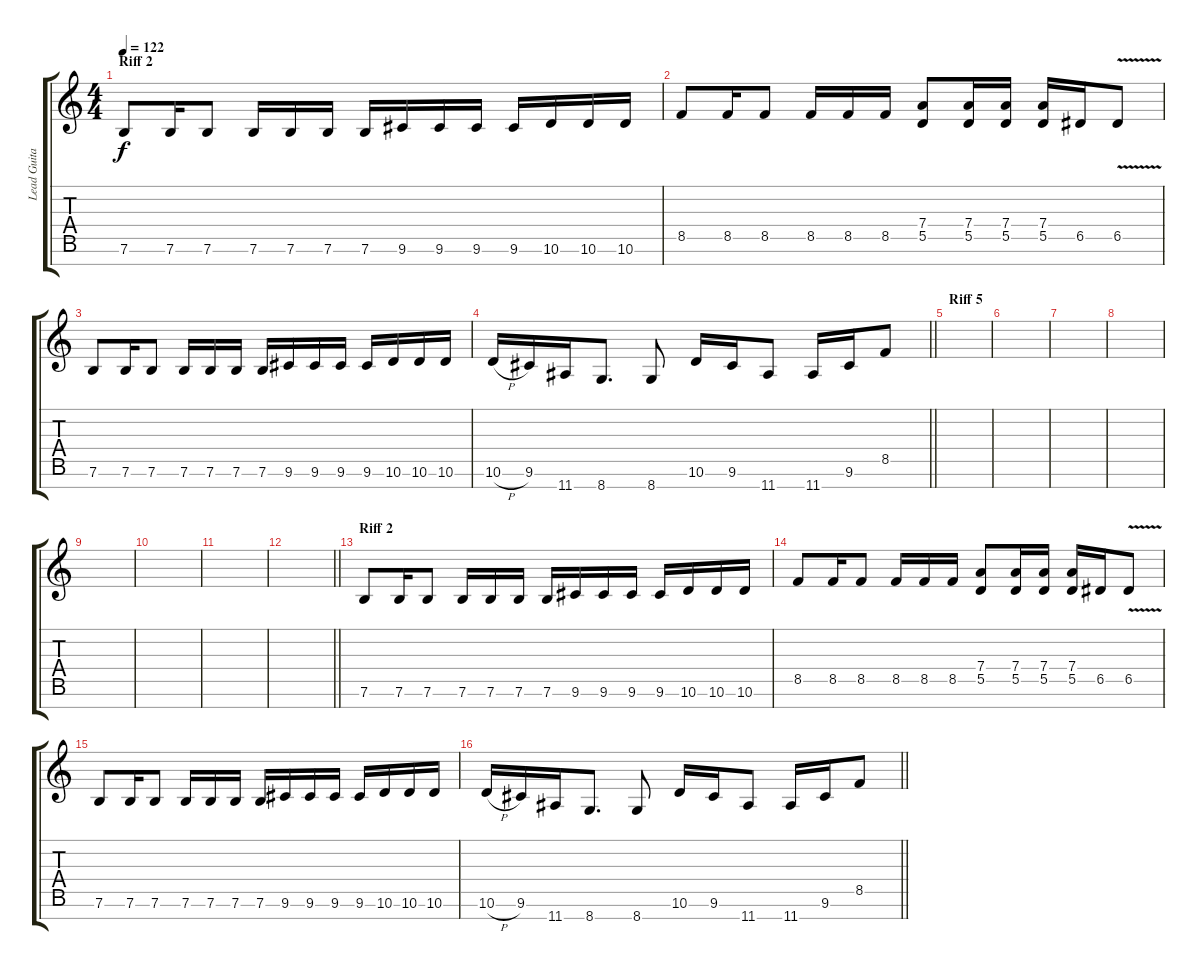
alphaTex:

\track ("Lead Guitar 1" "Lead Guita") {instrument distortionguitar}
\staff {score tabs}
\tuning (E4 B3 G3 D3 A2 E2 B1) {hide}
\ts (4 4)
\section ("" "Riff 2")
\tempo 122
\clef g2
\ks c
7.6.8{dy f} 7.6.16 7.6.8 7.6.16 7.6.16 7.6.16 7.6.16 9.6.16 9.6.16 9.6.16 9.6.16 10.6.16 10.6.16 10.6.16 |
8.5.8 8.5.16 8.5.8 8.5.16 8.5.16 8.5.16 (7.4 5.5).8 (7.4 5.5).16 (7.4 5.5).16 (7.4 5.5).16 6.5.16 6.5{v}.8 |
7.6.8 7.6.16 7.6.8 7.6.16 7.6.16 7.6.16 7.6.16 9.6.16 9.6.16 9.6.16 9.6.16 10.6.16 10.6.16 10.6.16 |
\barLineRight lightlight
10.6{h}.16 9.6.16 11.7.16 8.7.8{d} 8.7.8 10.6.16 9.6.16 11.7.8 11.7.16 9.6.16 8.5.8 |
\section ("" "Riff 5")
|
|
|
|
|
|
|
\barLineRight lightlight
|
\section ("" "Riff 2")
7.6.8 7.6.16 7.6.8 7.6.16 7.6.16 7.6.16 7.6.16 9.6.16 9.6.16 9.6.16 9.6.16 10.6.16 10.6.16 10.6.16 |
8.5.8 8.5.16 8.5.8 8.5.16 8.5.16 8.5.16 (7.4 5.5).8 (7.4 5.5).16 (7.4 5.5).16 (7.4 5.5).16 6.5.16 6.5{v}.8 |
7.6.8 7.6.16 7.6.8 7.6.16 7.6.16 7.6.16 7.6.16 9.6.16 9.6.16 9.6.16 9.6.16 10.6.16 10.6.16 10.6.16 |
\barLineRight lightlight
10.6{h}.16 9.6.16 11.7.16 8.7.8{d} 8.7.8 10.6.16 9.6.16 11.7.8 11.7.16 9.6.16 8.5.8
